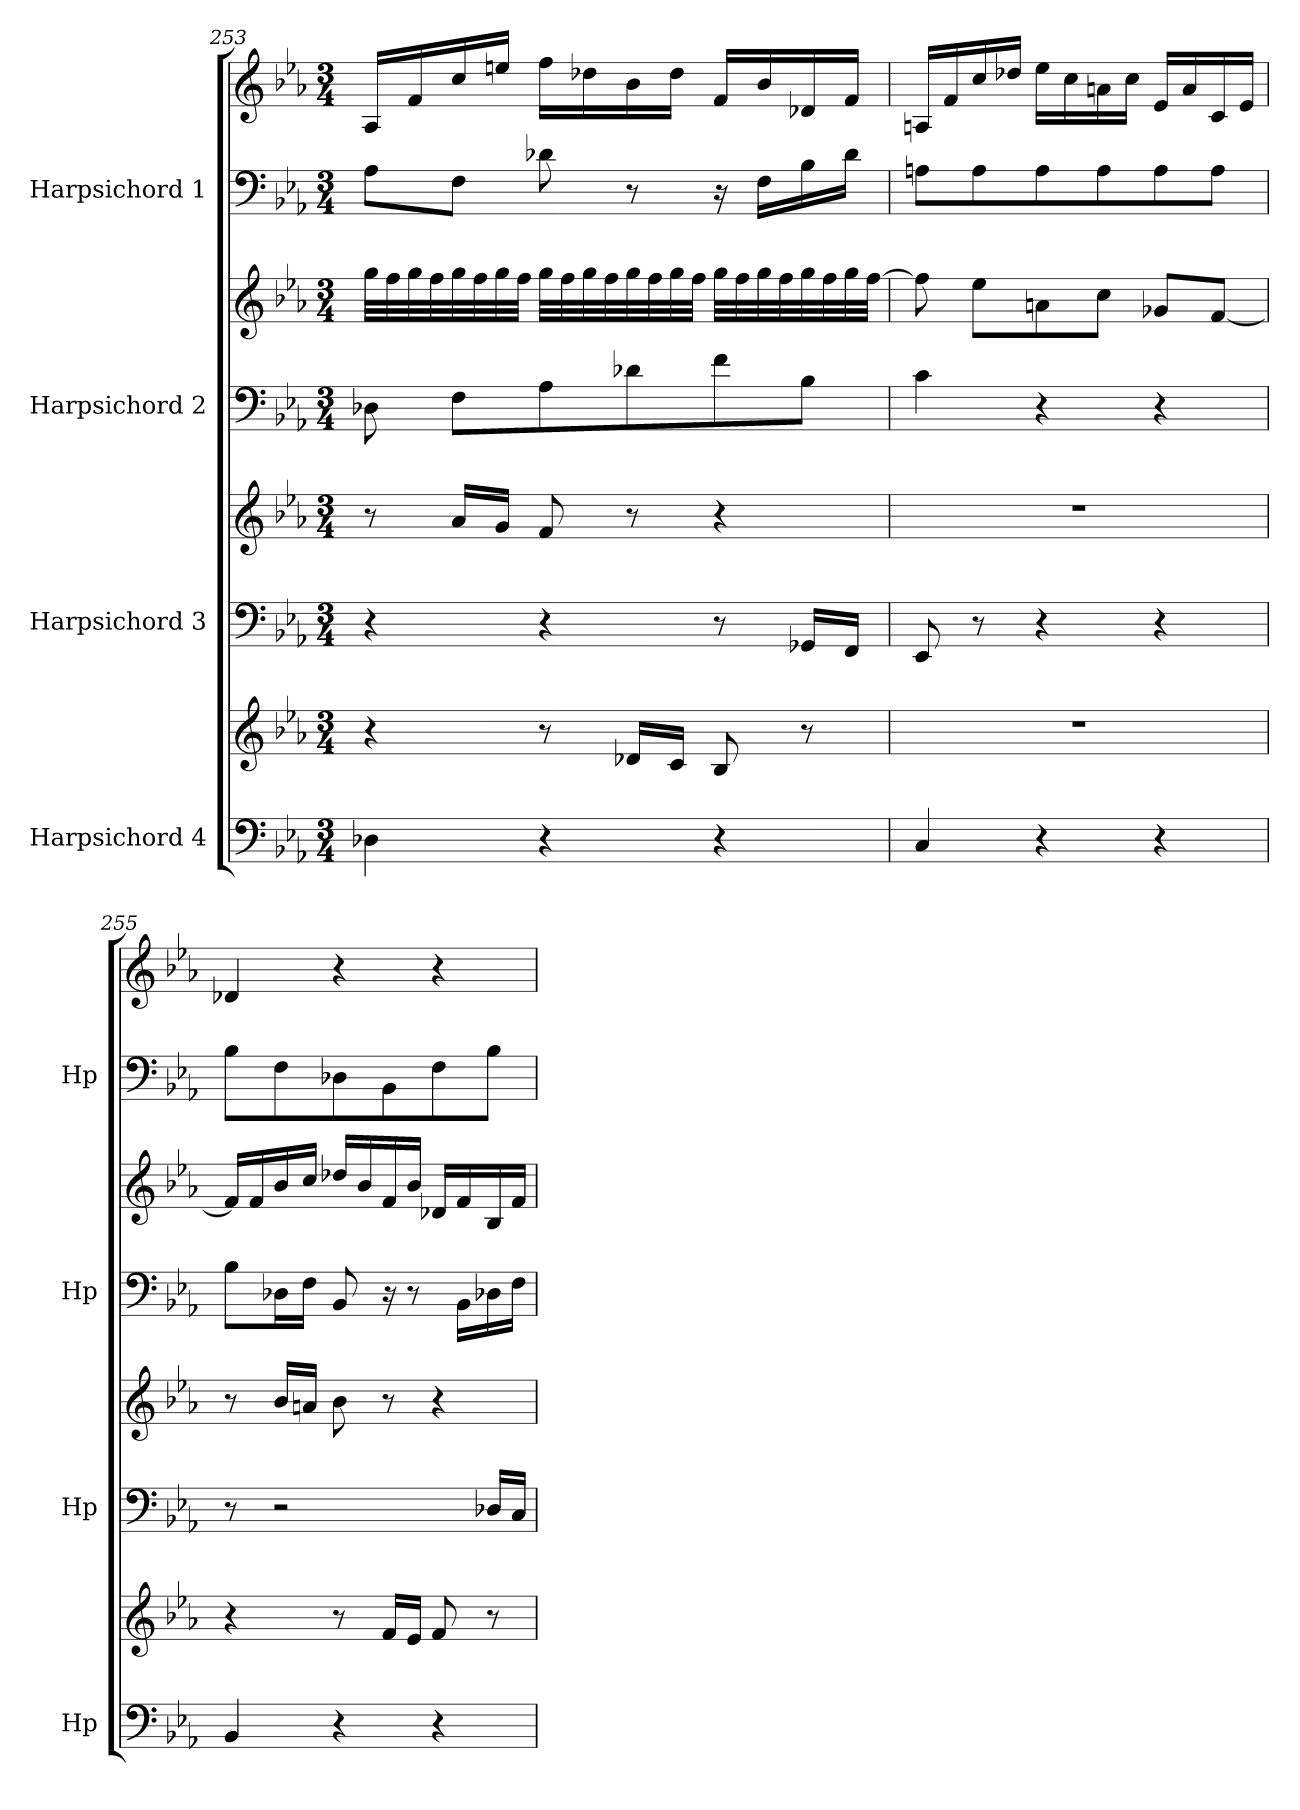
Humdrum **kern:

**kern	**kern	**kern	**kern	**kern	**kern	**kern	**kern
*part4	*part4	*part3	*part3	*part2	*part2	*part1	*part1
*staff8	*staff7	*staff6	*staff5	*staff4	*staff3	*staff2	*staff1
*I"Harpsichord 4	*	*I"Harpsichord 3	*	*I"Harpsichord 2	*	*I"Harpsichord 1	*
*I'Hp	*	*I'Hp	*	*I'Hp	*	*I'Hp	*
*clefF4	*clefG2	*clefF4	*clefG2	*clefF4	*clefG2	*clefF4	*clefG2
*k[b-e-a-]	*k[b-e-a-]	*k[b-e-a-]	*k[b-e-a-]	*k[b-e-a-]	*k[b-e-a-]	*k[b-e-a-]	*k[b-e-a-]
*M3/4	*M3/4	*M3/4	*M3/4	*M3/4	*M3/4	*M3/4	*M3/4
=253	=253	=253	=253	=253	=253	=253	=253
4D-X\	4r	4r	8r	8D-X\	32gg\LLL	8A-\L	16A-/LL
.	.	.	.	.	32ff\	.	.
.	.	.	.	.	32gg\	.	16f/
.	.	.	.	.	32ff\	.	.
.	.	.	16a-/LL	8F\L	32gg\	8F\J	16cc/
.	.	.	.	.	32ff\	.	.
.	.	.	16g/JJ	.	32gg\	.	16een/JJ
.	.	.	.	.	32ff\JJJ	.	.
4r	8r	4r	8f/	8A-\	32gg\LLL	8d-X\	16ff\LL
.	.	.	.	.	32ff\	.	.
.	.	.	.	.	32gg\	.	16dd-X\
.	.	.	.	.	32ff\	.	.
.	16d-X/LL	.	8r	8d-X\	32gg\	8r	16b-\
.	.	.	.	.	32ff\	.	.
.	16c/JJ	.	.	.	32gg\	.	16dd-\JJ
.	.	.	.	.	32ff\JJJ	.	.
4r	8B-/	8r	4r	8f\	32gg\LLL	16r	16f/LL
.	.	.	.	.	32ff\	.	.
.	.	.	.	.	32gg\	16F\LL	16b-/
.	.	.	.	.	32ff\	.	.
.	8r	16GG-X/LL	.	8B-\J	32gg\	16B-\	16d-X/
.	.	.	.	.	32ff\	.	.
.	.	16FF/JJ	.	.	32gg\	16d-\JJ	16f/JJ
.	.	.	.	.	[32ff\JJJ	.	.
=254	=254	=254	=254	=254	=254	=254	=254
4C/	2.r	8EE-/	2.r	4c\	8ff\]	8An\L	16An/LL
.	.	.	.	.	.	.	16f/
.	.	8r	.	.	8ee-\L	8A\	16cc/
.	.	.	.	.	.	.	16dd-X/JJ
4r	.	4r	.	4r	8an\	8A\	16ee-\LL
.	.	.	.	.	.	.	16cc\
.	.	.	.	.	8cc\J	8A\	16an\
.	.	.	.	.	.	.	16cc\JJ
4r	.	4r	.	4r	8g-X/L	8A\	16e-/LL
.	.	.	.	.	.	.	16a/
.	.	.	.	.	[8f/J	8A\J	16c/
.	.	.	.	.	.	.	16e-/JJ
!!LO:PB:g=z
=255	=255	=255	=255	=255	=255	=255	=255
4BB-/	4r	8r	8r	8B-\L	16f/LL]	8B-\L	4d-X/
.	.	.	.	.	16f/	.	.
.	.	2r	16b-/LL	16D-X\L	16b-/	8F\	.
.	.	.	16an/JJ	16F\JJ	16cc/JJ	.	.
4r	8r	.	8b-\	8BB-/	16dd-X/LL	8D-X\	4r
.	.	.	.	.	16b-/	.	.
.	16f/LL	.	8r	16r	16f/	8BB-\	.
.	16e-/JJ	.	.	8r	16b-/JJ	.	.
4r	8f/	.	4r	.	16d-X/LL	8F\	4r
.	.	.	.	16BB-\LL	16f/	.	.
.	8r	16D-X/LL	.	16D-X\	16B-/	8B-\J	.
.	.	16C/JJ	.	16F\JJ	16f/JJ	.	.
=	=	=	=	=	=	=	=
*-	*-	*-	*-	*-	*-	*-	*-
